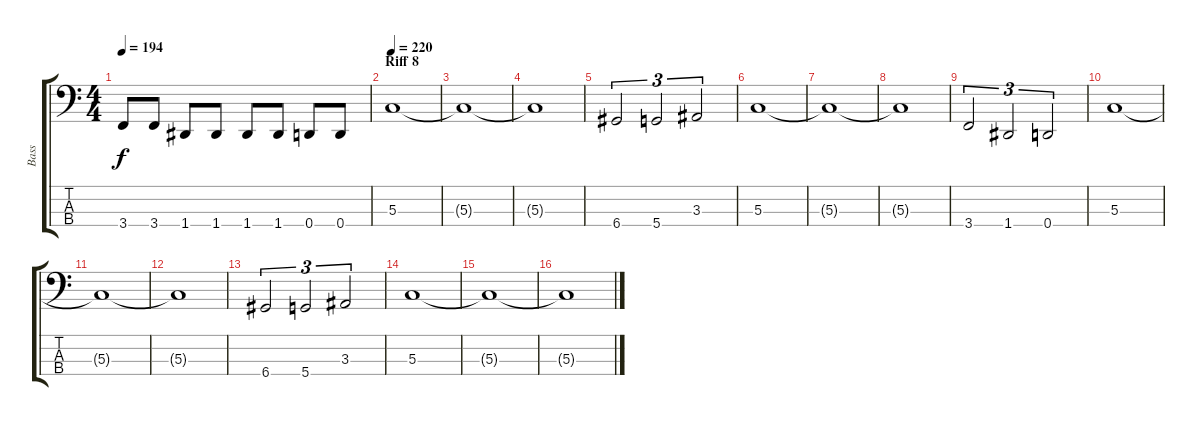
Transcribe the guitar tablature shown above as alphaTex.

\track ("Bass" "Bass") {instrument electricbasspick}
\staff {score tabs}
\tuning (F2 C2 G1 D1) {hide}
\ts (4 4)
\tempo 194
\clef f4
\ks c
3.4.8{dy f} 3.4.8 1.4.8 1.4.8 1.4.8 1.4.8 0.4.8 0.4.8 |
\section ("" "Riff 8")
\tempo 220
5.3.1 |
5.3{t}.1 |
5.3{t}.1 |
6.4.2{tu (3 2)} 5.4.2{tu (3 2)} 3.3.2{tu (3 2)} |
5.3.1 |
5.3{t}.1 |
5.3{t}.1 |
3.4.2{tu (3 2)} 1.4.2{tu (3 2)} 0.4.2{tu (3 2)} |
5.3.1 |
5.3{t}.1 |
5.3{t}.1 |
6.4.2{tu (3 2)} 5.4.2{tu (3 2)} 3.3.2{tu (3 2)} |
5.3.1 |
5.3{t}.1 |
5.3{t}.1
